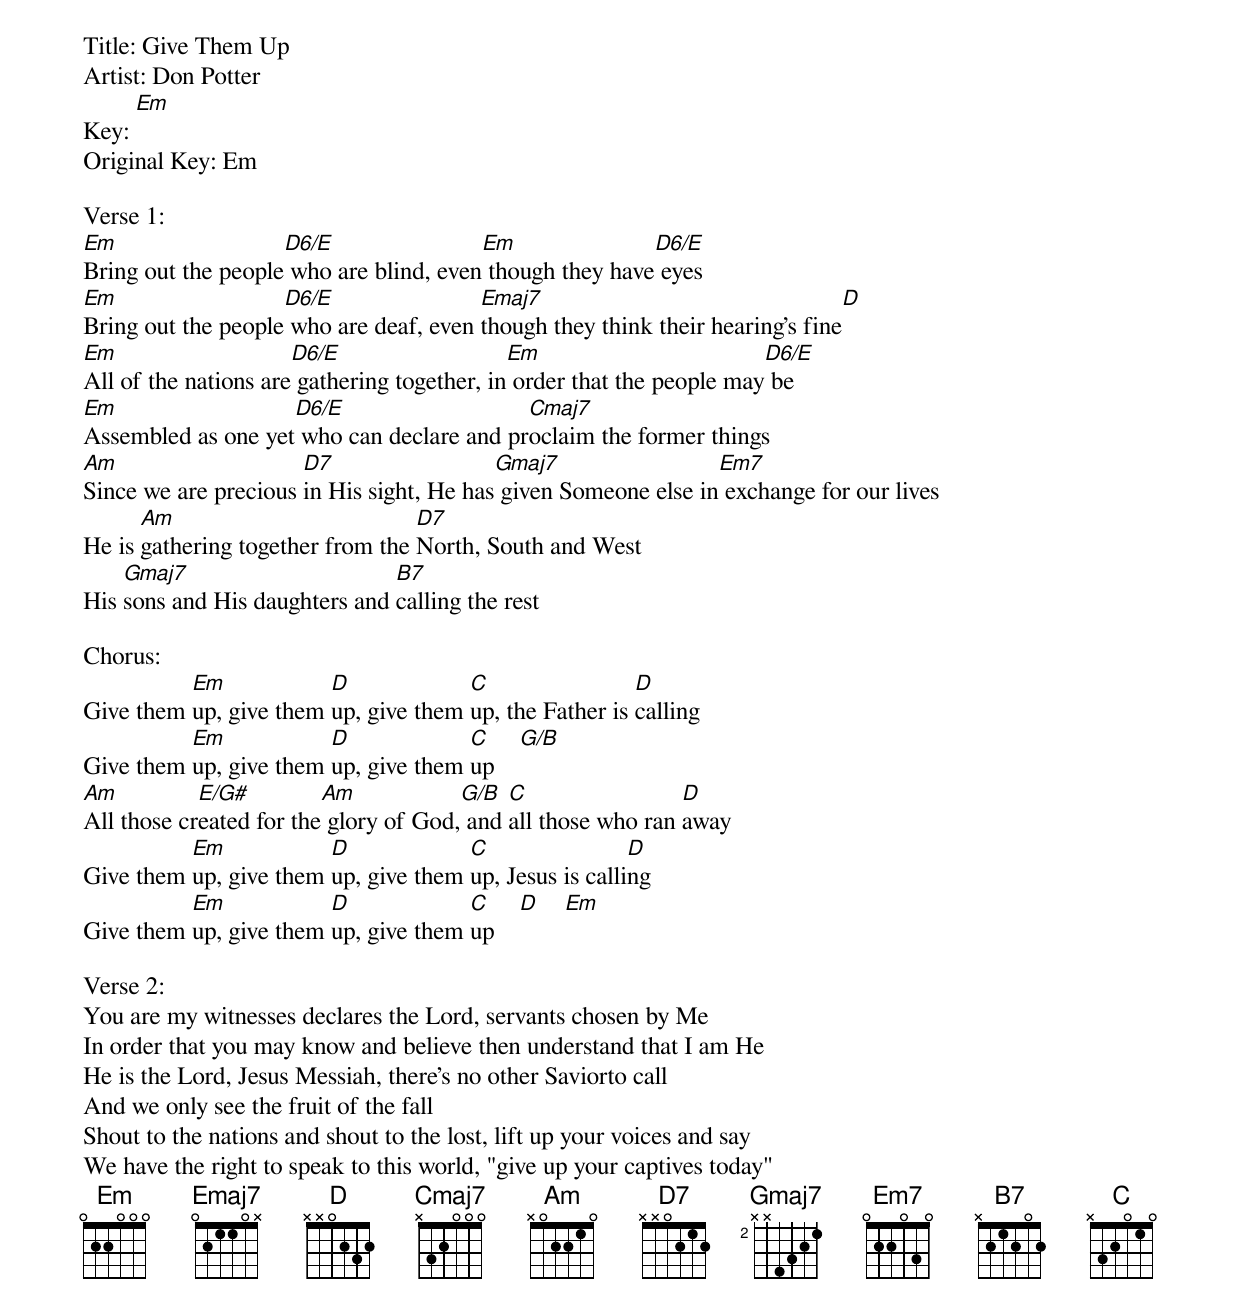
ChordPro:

Title: Give Them Up
Artist: Don Potter
Key: [Em]
Original Key: Em

Verse 1:
[Em]Bring out the people[D6/E] who are blind, even[Em] though they have[D6/E] eyes
[Em]Bring out the people[D6/E] who are deaf, even [Emaj7]though they think their hearing's fine[D]
[Em]All of the nations are[D6/E] gathering together, in[Em] order that the people may[D6/E] be
[Em]Assembled as one yet[D6/E] who can declare and pr[Cmaj7]oclaim the former things
[Am]Since we are precious [D7]in His sight, He has[Gmaj7] given Someone else in[Em7] exchange for our lives
He is [Am]gathering together from the [D7]North, South and West
His [Gmaj7]sons and His daughters and [B7]calling the rest

Chorus:
Give them [Em]up, give them [D]up, give them [C]up, the Father is [D]calling
Give them [Em]up, give them [D]up, give them [C]up    [G/B]
[Am]All those cr[E/G#]eated for the[Am] glory of God,[G/B] and [C]all those who ran [D]away
Give them [Em]up, give them [D]up, give them [C]up, Jesus is calli[D]ng
Give them [Em]up, give them [D]up, give them [C]up    [D]    [Em]

Verse 2:
You are my witnesses declares the Lord, servants chosen by Me
In order that you may know and believe then understand that I am He
He is the Lord, Jesus Messiah, there's no other Saviorto call
And we only see the fruit of the fall
Shout to the nations and shout to the lost, lift up your voices and say
We have the right to speak to this world, "give up your captives today"
